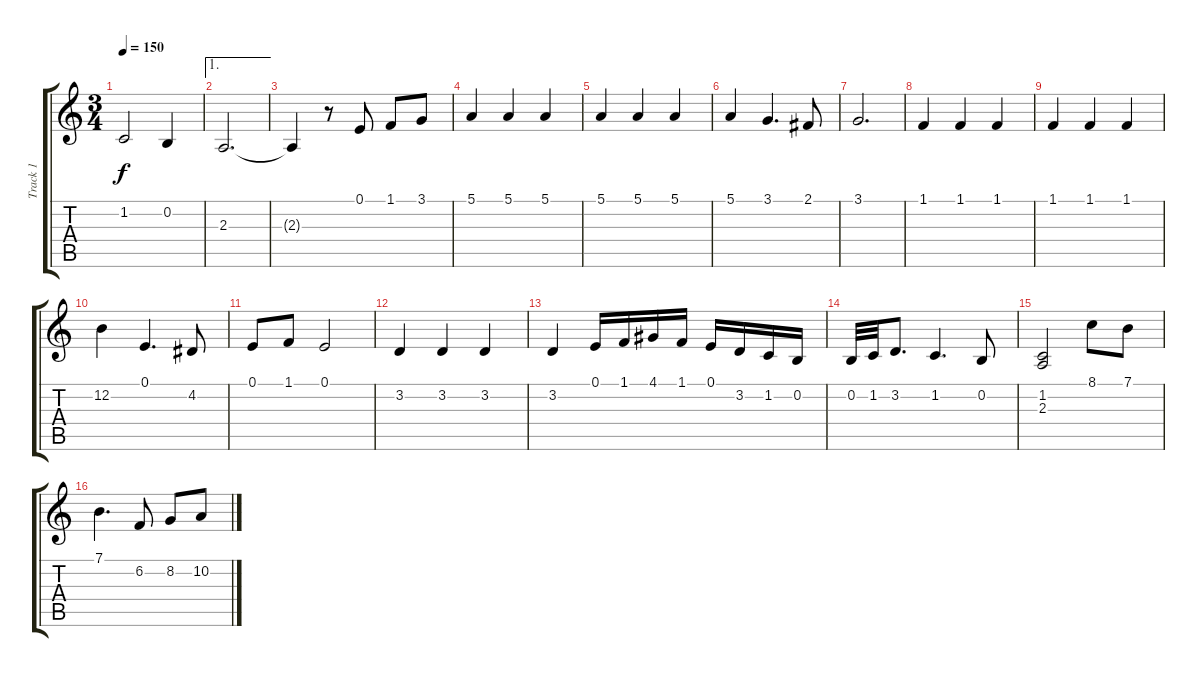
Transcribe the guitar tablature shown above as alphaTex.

\track ("Track 1" "Track 1") {instrument acousticgrandpiano}
\staff {score tabs}
\tuning (E4 B3 G3 D3 A2 E2) {hide}
\ts (3 4)
\tempo 150
\clef g2
\ks c
1.2.2{dy f} 0.2.4 |
\ae 1
2.3.2{d} |
2.3{t}.4 r.8 0.1.8 1.1.8 3.1.8 |
5.1.4 5.1.4 5.1.4 |
5.1.4 5.1.4 5.1.4 |
5.1.4 3.1.4{d} 2.1.8 |
3.1.2{d} |
1.1.4 1.1.4 1.1.4 |
1.1.4 1.1.4 1.1.4 |
12.2.4 0.1.4{d} 4.2.8 |
0.1.8 1.1.8 0.1.2 |
3.2.4 3.2.4 3.2.4 |
3.2.4 0.1.16 1.1.16 4.1.16 1.1.16 0.1.16 3.2.16 1.2.16 0.2.16 |
0.2.32 1.2.32 3.2.8{d} 1.2.4{d} 0.2.8 |
(1.2 2.3).2 8.1.8 7.1.8 |
7.1.4{d} 6.2.8 8.2.8 10.2.8
